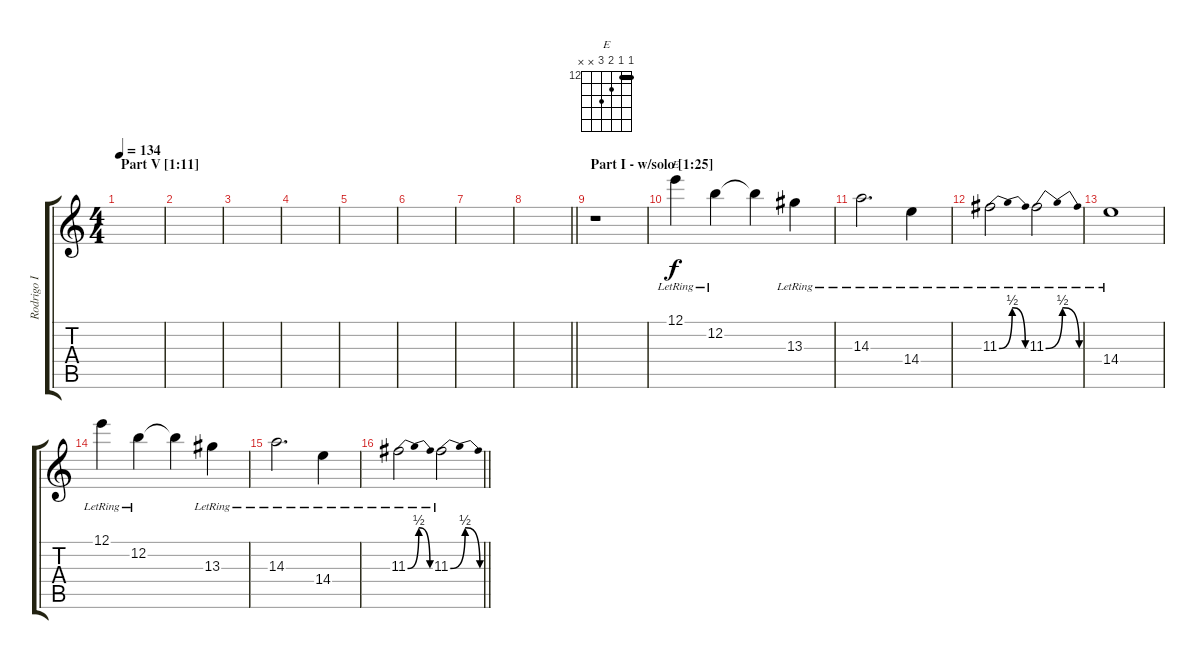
\track ("Rodrigo I" "Rodrigo I") {instrument acousticguitarnylon}
\staff {score tabs}
\tuning (E4 B3 G3 D3 A2 E2) {hide}
\chord ("E" 12 12 13 14 x x) {firstfret 12 barre 12}
\ts (4 4)
\section ("" "Part V [1:11]")
\tempo 134
\clef g2
\ks c
|
|
|
|
|
|
|
\barLineRight lightlight
|
\section ("" "Part I - w/solo [1:25]")
r.1 |
12.1{lr}.4{ch "E"} 12.2{lr}.4 12.2{t}.4 13.3{lr}.4 |
14.3{lr}.2{d} 14.4{lr}.4 |
11.3{be (bendrelease 0 0 40 2 55 2 60 0) lr}.2 11.3{be (bendrelease 0 0 25 2 45 2 60 0) lr}.2 |
14.4{lr}.1 |
12.1{lr}.4 12.2{lr}.4 12.2{t}.4 13.3{lr}.4 |
14.3{lr}.2{d} 14.4{lr}.4 |
\barLineRight lightlight
11.3{be (bendrelease 0 0 40 2 55 2 60 0) lr}.2 11.3{be (bendrelease 0 0 25 2 45 2 60 0) lr}.2
